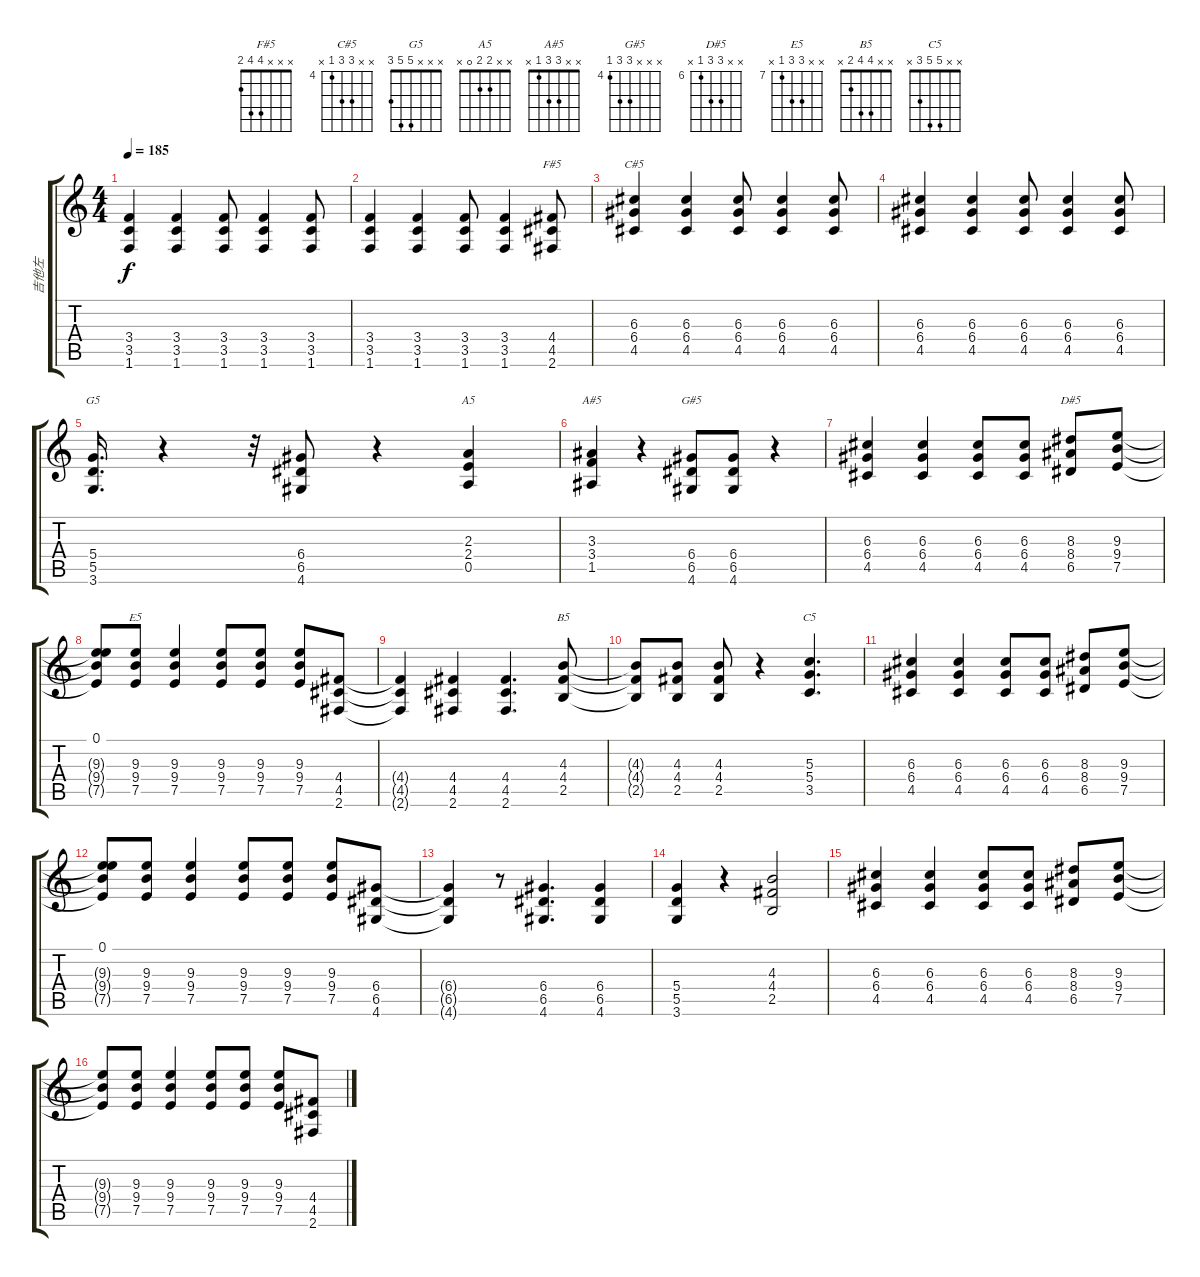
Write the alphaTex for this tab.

\track ("吉他左" "吉他左") {instrument distortionguitar}
\staff {score tabs}
\tuning (E4 B3 G3 D3 A2 E2) {hide}
\chord ("F#5" x x x 4 4 2)
\chord ("C#5" x x 6 6 4 x) {firstfret 4}
\chord ("G5" x x x 5 5 3)
\chord ("A5" x x 2 2 0 x)
\chord ("A#5" x x 3 3 1 x)
\chord ("G#5" x x x 6 6 4) {firstfret 4}
\chord ("D#5" x x 8 8 6 x) {firstfret 6}
\chord ("E5" x x 9 9 7 x) {firstfret 7}
\chord ("B5" x x 4 4 2 x)
\chord ("C5" x x 5 5 3 x)
\ts (4 4)
\tempo 185
\clef g2
\ks c
(3.4 3.5 1.6).4{dy f} (3.4 3.5 1.6).4 (3.4 3.5 1.6).8 (3.4 3.5 1.6).4 (3.4 3.5 1.6).8 |
(3.4 3.5 1.6).4 (3.4 3.5 1.6).4 (3.4 3.5 1.6).8 (3.4 3.5 1.6).4 (4.4 4.5 2.6).8{ch "F#5"} |
(6.3 6.4 4.5).4{ch "C#5"} (6.3 6.4 4.5).4 (6.3 6.4 4.5).8 (6.3 6.4 4.5).4 (6.3 6.4 4.5).8 |
(6.3 6.4 4.5).4 (6.3 6.4 4.5).4 (6.3 6.4 4.5).8 (6.3 6.4 4.5).4 (6.3 6.4 4.5).8 |
(5.4 5.5 3.6).16{d ch "G5"} r.4 r.32 (6.4 6.5 4.6).8 r.4 (2.3 2.4 0.5).4{ch "A5"} |
(3.3 3.4 1.5).4{ch "A#5"} r.4 (6.4 6.5 4.6).8{ch "G#5"} (6.4 6.5 4.6).8 r.4 |
(6.3 6.4 4.5).4 (6.3 6.4 4.5).4 (6.3 6.4 4.5).8 (6.3 6.4 4.5).8 (8.3 8.4 6.5).8{ch "D#5"} (9.3 9.4 7.5).8 |
(0.1 9.3{t} 9.4{t} 7.5{t}).8 (9.3 9.4 7.5).8{ch "E5"} (9.3 9.4 7.5).4 (9.3 9.4 7.5).8 (9.3 9.4 7.5).8 (9.3 9.4 7.5).8 (4.4 4.5 2.6).8 |
(4.4{t} 4.5{t} 2.6{t}).4 (4.4 4.5 2.6).4 (4.4 4.5 2.6).4{d} (4.3 4.4 2.5).8{ch "B5"} |
(4.3{t} 4.4{t} 2.5{t}).8 (4.3 4.4 2.5).8 (4.3 4.4 2.5).8 r.4 (5.3 5.4 3.5).4{d ch "C5"} |
(6.3 6.4 4.5).4 (6.3 6.4 4.5).4 (6.3 6.4 4.5).8 (6.3 6.4 4.5).8 (8.3 8.4 6.5).8 (9.3 9.4 7.5).8 |
(0.1 9.3{t} 9.4{t} 7.5{t}).8 (9.3 9.4 7.5).8 (9.3 9.4 7.5).4 (9.3 9.4 7.5).8 (9.3 9.4 7.5).8 (9.3 9.4 7.5).8 (6.4 6.5 4.6).8 |
(6.4{t} 6.5{t} 4.6{t}).4 r.8 (6.4 6.5 4.6).4{d} (6.4 6.5 4.6).4 |
(5.4 5.5 3.6).4 r.4 (4.3 4.4 2.5).2 |
(6.3 6.4 4.5).4 (6.3 6.4 4.5).4 (6.3 6.4 4.5).8 (6.3 6.4 4.5).8 (8.3 8.4 6.5).8 (9.3 9.4 7.5).8 |
(9.3{t} 9.4{t} 7.5{t}).8 (9.3 9.4 7.5).8 (9.3 9.4 7.5).4 (9.3 9.4 7.5).8 (9.3 9.4 7.5).8 (9.3 9.4 7.5).8 (4.4 4.5 2.6).8
